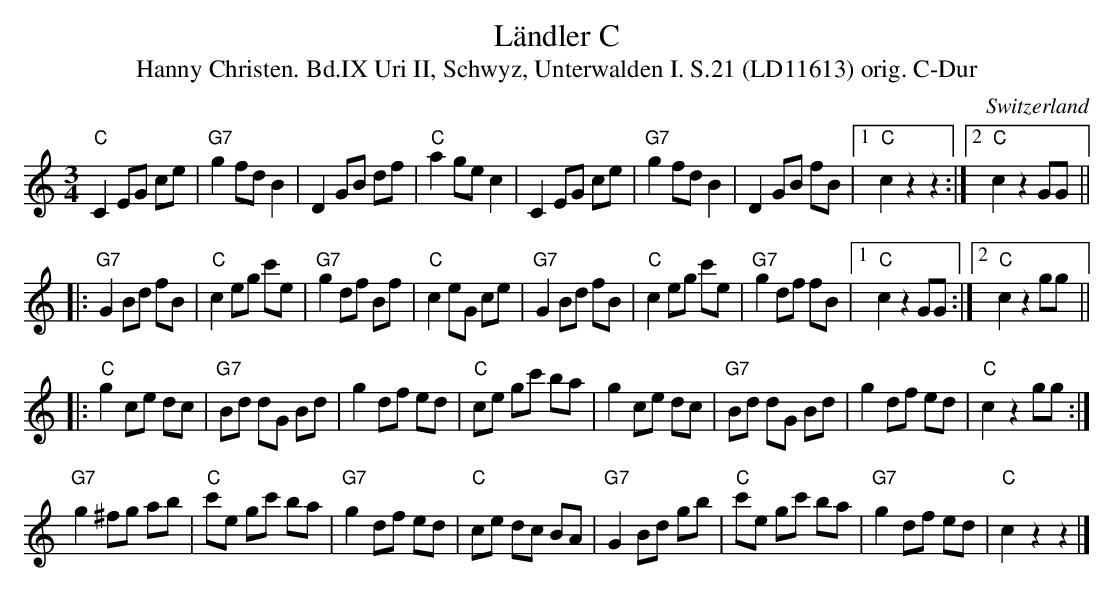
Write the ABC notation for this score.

X:1
T: L\"andler C
T:Hanny Christen. Bd.IX Uri II, Schwyz, Unterwalden I. S.21 (LD11613) orig. C-Dur
M:3/4
L:1/8
O:Switzerland
K:C major
"C"C2 EG ce | "G7"g2 fd B2 | D2 GB df | "C"a2 ge c2 | \
   C2 EG ce | "G7"g2 fd B2 | D2 GB fB |1 "C"c2z2z2 :|2 "C"c2z2GG ||
|: "G7"G2 Bd fB | "C"c2 eg c'e | "G7"g2 df Bf | "C"c2 eG ce | \
   "G7"G2 Bd fB | "C"c2 eg c'e | "G7"g2 df fB |1 "C"c2 z2 GG :|2 "C"c2 z2 gg ||
|: "C"g2 ce dc | "G7"Bd dG Bd | g2 df ed | "C"ce gc' ba | \
      g2 ce dc | "G7"Bd dG Bd | g2 df ed | "C"c2 z2 gg :|
"G7"g2 ^fg ab | "C"c'e gc' ba | "G7"g2 df ed | "C"ce dc BA | \
"G7"G2 Bd gb | "C"c'e gc' ba | "G7"g2 df ed | "C"c2z2z2 |]
